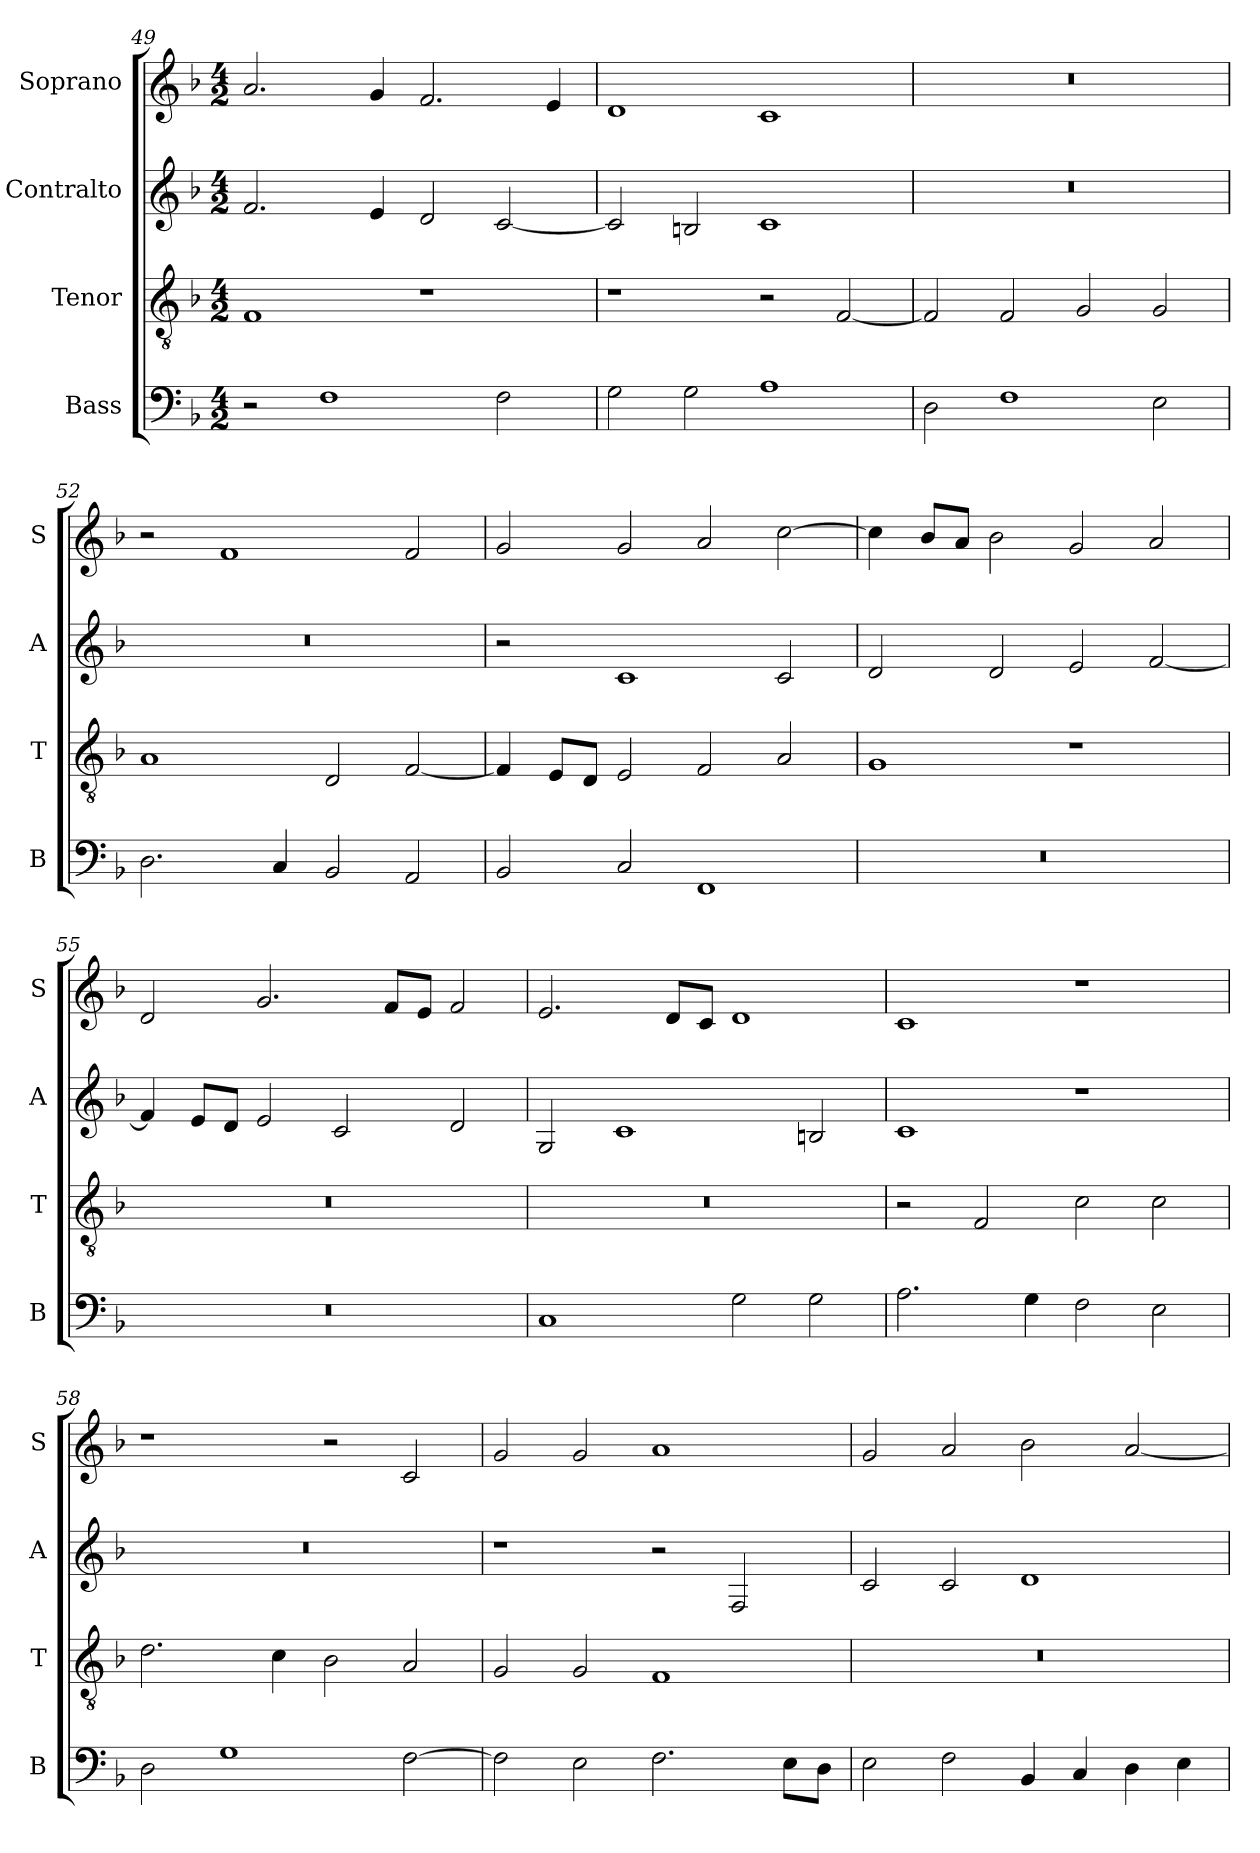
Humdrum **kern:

**kern	**kern	**kern	**kern
*part4	*part3	*part2	*part1
*staff4	*staff3	*staff2	*staff1
*I"Bass	*I"Tenor	*I"Contralto	*I"Soprano
*I'B	*I'T	*I'A	*I'S
*clefF4	*clefGv2	*clefG2	*clefG2
*k[b-]	*k[b-]	*k[b-]	*k[b-]
*F:ion	*F:ion	*F:ion	*F:ion
*M4/2	*M4/2	*M4/2	*M4/2
=49	=49	=49	=49
2r	1F	2.f	2.a
1F	.	.	.
.	.	4e	4g
.	1r	2d	2.f
2F	.	[2c	.
.	.	.	4e
=50	=50	=50	=50
2G	1r	2c]	1d
2G	.	2Bn	.
1A	2r	1c	1c
.	[2F	.	.
=51	=51	=51	=51
2D	2F]	0r	0r
1F	2F	.	.
.	2G	.	.
2E	2G	.	.
=52	=52	=52	=52
2.D	1A	0r	2r
.	.	.	1f
4C	.	.	.
2BB-	2D	.	.
2AA	[2F	.	2f
=53	=53	=53	=53
2BB-	4F]	2r	2g
.	8E/L	.	.
.	8D/J	.	.
2C	2E	1c	2g
1FF	2F	.	2a
.	2A	2c	[2cc
=54	=54	=54	=54
0r	1G	2d	4cc]
.	.	.	8b-/L
.	.	.	8a/J
.	.	2d	2b-
.	1r	2e	2g
.	.	[2f	2a
=55	=55	=55	=55
0r	0r	4f]	2d
.	.	8e/L	.
.	.	8d/J	.
.	.	2e	2.g
.	.	2c	.
.	.	.	8f/L
.	.	.	8e/J
.	.	2d	2f
=56	=56	=56	=56
1C	0r	2G	2.e
.	.	1c	.
.	.	.	8d/L
.	.	.	8c/J
2G	.	.	1d
2G	.	2Bn	.
=57	=57	=57	=57
2.A	2r	1c	1c
.	2F	.	.
4G	.	.	.
2F	2c	1r	1r
2E	2c	.	.
=58	=58	=58	=58
2D	2.d	0r	1r
1G	.	.	.
.	4c	.	.
.	2B-	.	2r
[2F	2A	.	2c
=59	=59	=59	=59
2F]	2G	1r	2g
2E	2G	.	2g
2.F	1F	2r	1a
.	.	2F	.
8E\L	.	.	.
8D\J	.	.	.
=60	=60	=60	=60
2E	0r	2c	2g
2F	.	2c	2a
4BB-	.	1d	2b-
4C	.	.	.
4D	.	.	[2a
4E	.	.	.
=	=	=	=
*-	*-	*-	*-
